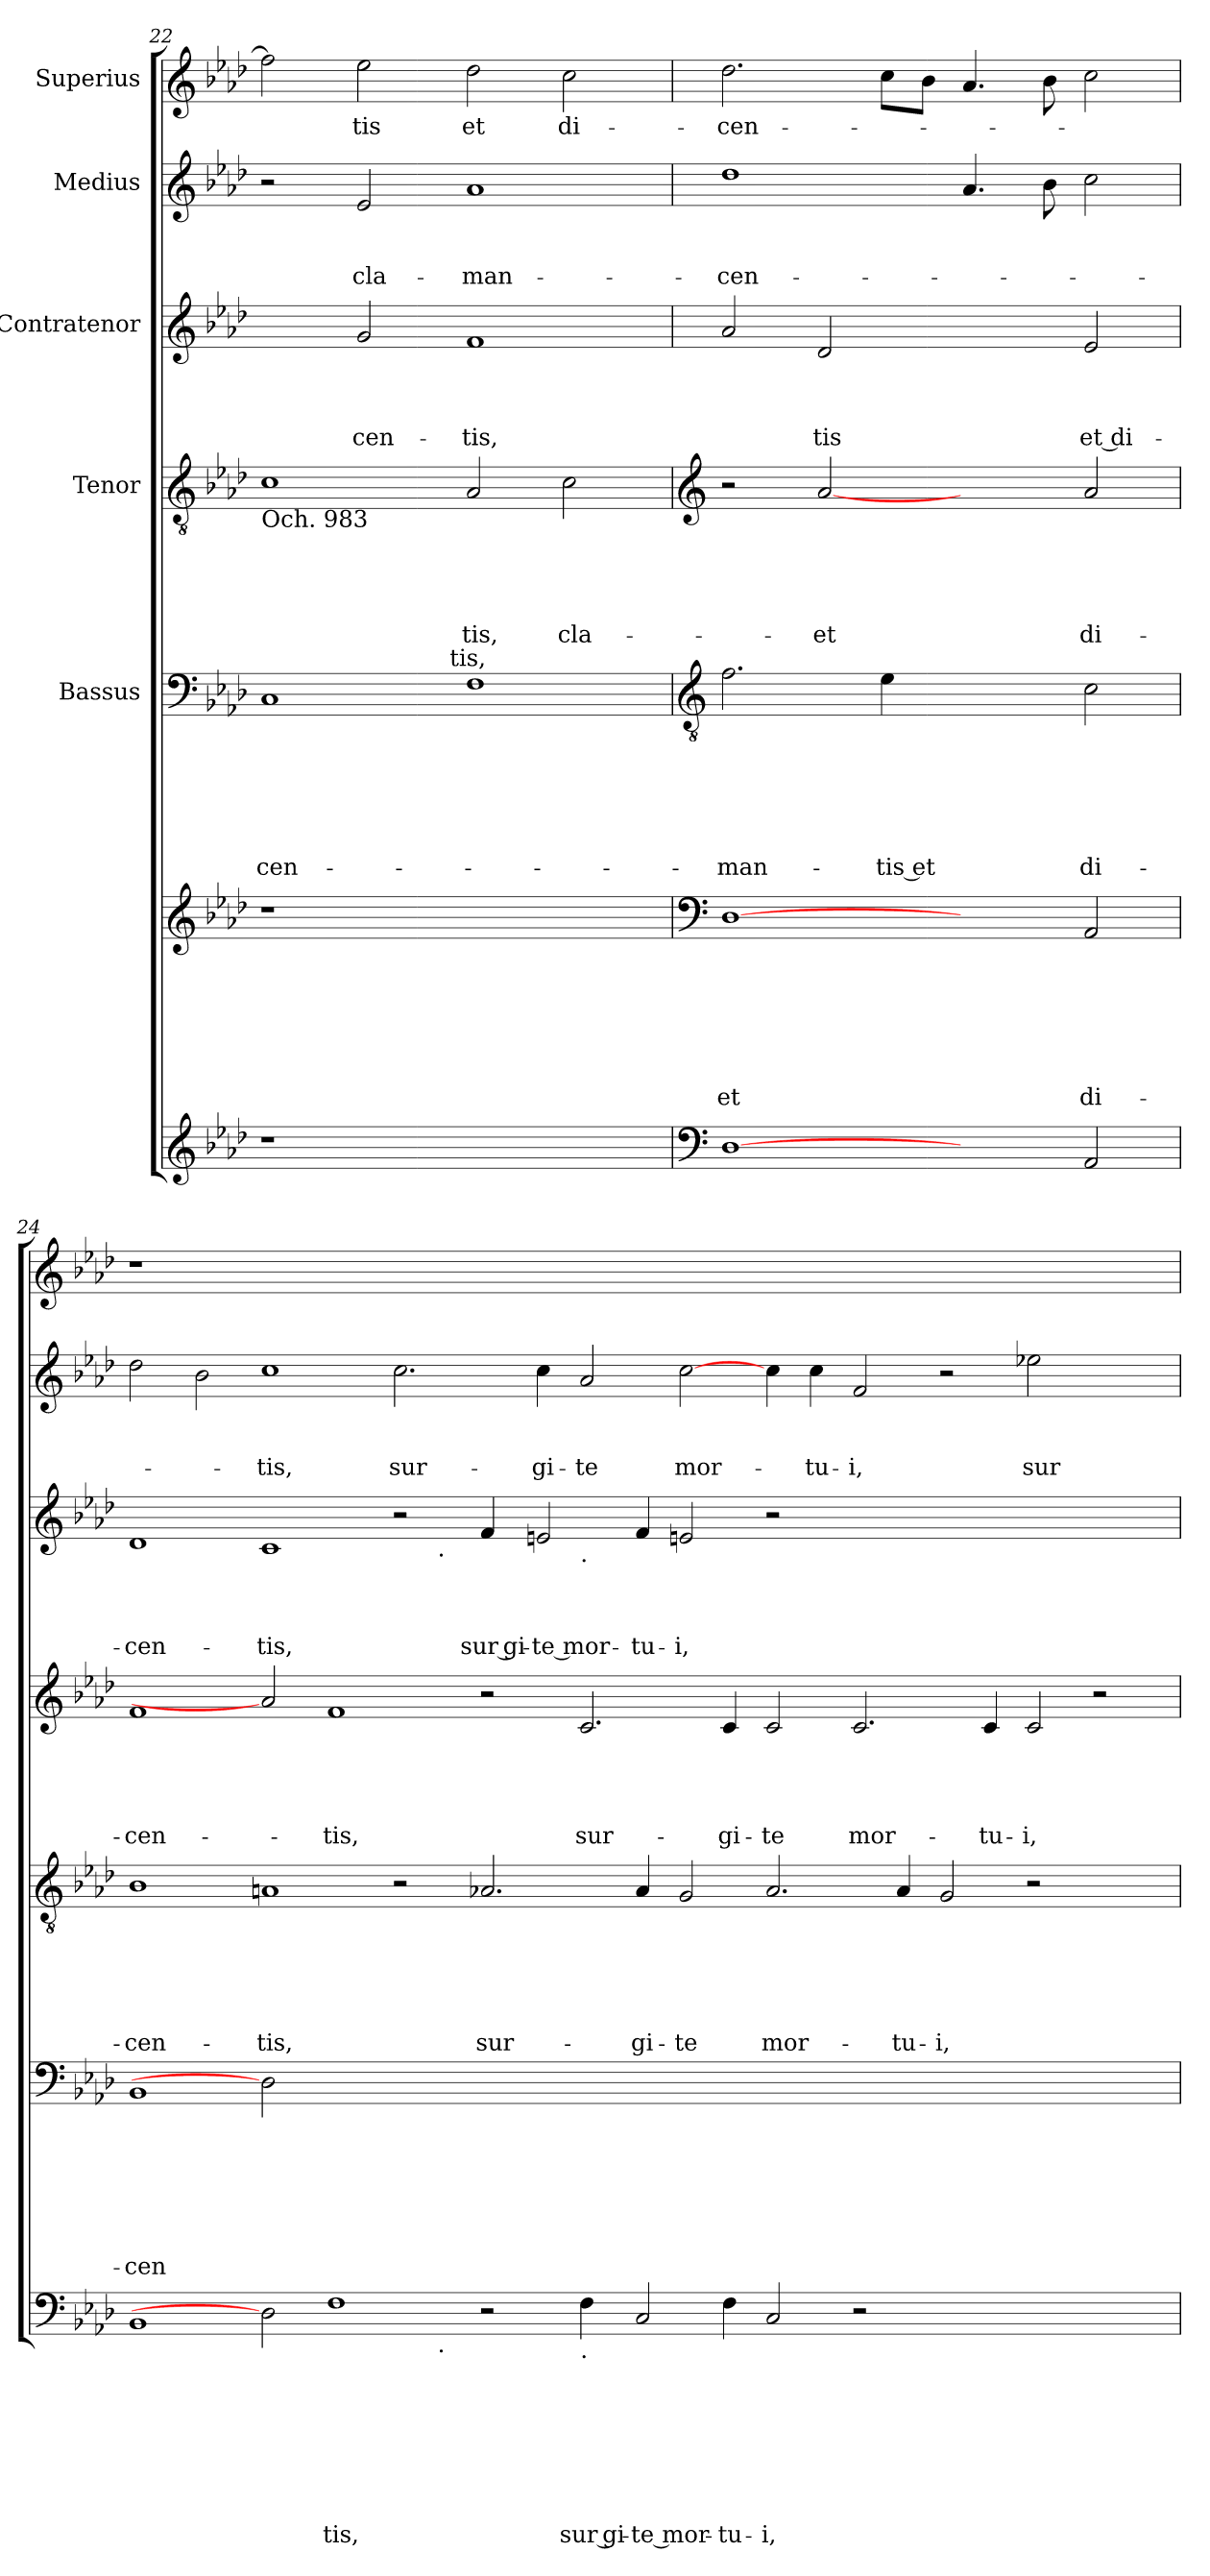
**kern	**text	**text	**text	**text	**text	**text	**text	**text	**kern	**text	**text	**text	**text	**text	**text	**text	**kern	**text	**text	**text	**text	**text	**text	**kern	**text	**text	**text	**text	**text	**kern	**text	**text	**text	**text	**kern	**text	**text	**text	**kern	**text
*part7	*part7	*part7	*part7	*part7	*part7	*part7	*part7	*part7	*part6	*part6	*part6	*part6	*part6	*part6	*part6	*part6	*part5	*part5	*part5	*part5	*part5	*part5	*part5	*part4	*part4	*part4	*part4	*part4	*part4	*part3	*part3	*part3	*part3	*part3	*part2	*part2	*part2	*part2	*part1	*part1
*staff7	*staff7	*staff7	*staff7	*staff7	*staff7	*staff7	*staff7	*staff7	*staff6	*staff6	*staff6	*staff6	*staff6	*staff6	*staff6	*staff6	*staff5	*staff5	*staff5	*staff5	*staff5	*staff5	*staff5	*staff4	*staff4	*staff4	*staff4	*staff4	*staff4	*staff3	*staff3	*staff3	*staff3	*staff3	*staff2	*staff2	*staff2	*staff2	*staff1	*staff1
*	*	*	*	*	*	*	*	*	*	*	*	*	*	*	*	*	*I"Bassus	*	*	*	*	*	*	*I"Tenor	*	*	*	*	*	*I"Contratenor	*	*	*	*	*I"Medius	*	*	*	*I"Superius	*
*clefG2	*	*	*	*	*	*	*	*	*clefG2	*	*	*	*	*	*	*	*clefF4	*	*	*	*	*	*	*clefGv2	*	*	*	*	*	*clefG2	*	*	*	*	*clefG2	*	*	*	*clefG2	*
*k[b-e-a-d-]	*	*	*	*	*	*	*	*	*k[b-e-a-d-]	*	*	*	*	*	*	*	*k[b-e-a-d-]	*	*	*	*	*	*	*k[b-e-a-d-]	*	*	*	*	*	*k[b-e-a-d-]	*	*	*	*	*k[b-e-a-d-]	*	*	*	*k[b-e-a-d-]	*
*A-:	*	*	*	*	*	*	*	*	*A-:	*	*	*	*	*	*	*	*A-:	*	*	*	*	*	*	*A-:	*	*	*	*	*	*A-:	*	*	*	*	*A-:	*	*	*	*A-:	*
=22	=22	=22	=22	=22	=22	=22	=22	=22	=22	=22	=22	=22	=22	=22	=22	=22	=22	=22	=22	=22	=22	=22	=22	=22	=22	=22	=22	=22	=22	=22	=22	=22	=22	=22	=22	=22	=22	=22	=22	=22
!	!	!	!	!	!	!	!	!	!	!	!	!	!	!	!	!	!	!	!	!	!	!	!	!LO:TX:b:t=Och. 983	!	!	!	!	!	!	!	!	!	!	!	!	!	!	!	!
!	!	!	!	!	!	!	!	!	!	!	!	!	!	!	!	!	!LO:TX:a:t=cen	!	!	!	!	!	!	!	!	!	!	!	!	!	!	!	!	!	!	!	!	!	!	!
!	!	!	!	!	!	!	!	!	!	!	!	!	!	!	!	!	!	!	!	!	!	!	!LO:LY:b	!	!	!	!	!	!	!	!	!	!	!	!	!	!	!	!	!
*	*	*	*	*	*	*	*	*	*	*	*	*	*	*	*	*	*^	*	*	*	*	*	*	*	*	*	*	*	*	*	*	*	*	*	*	*	*	*	*	*
1r	.	.	.	.	.	.	.	.	1r	.	.	.	.	.	.	.	1C	2ryy	.	.	.	.	.	-cen-	1c	.	.	.	.	.	2ryy	.	.	.	.	2r	.	.	.	2ff\]	.
!	!	!	!	!	!	!	!	!	!	!	!	!	!	!	!	!	!	!	!	!	!	!	!	!	!	!	!	!	!	!	!	!	!	!	!LO:LY:b:rj	!	!	!	!LO:LY:b	!	!LO:LY:b
.	.	.	.	.	.	.	.	.	.	.	.	.	.	.	.	.	.	4...ryy	.	.	.	.	.	.	.	.	.	.	.	.	2g/	.	.	.	-cen-	2e-/	.	.	cla-	2ee-\	-tis
!	!	!	!	!	!	!	!	!	!	!	!	!	!	!	!	!	!	!LO:TX:a:t=tis,	!	!	!	!	!	!	!	!	!	!	!	!	!	!	!	!	!	!	!	!	!	!	!
.	.	.	.	.	.	.	.	.	.	.	.	.	.	.	.	.	.	1ryy	.	.	.	.	.	.	.	.	.	.	.	.	.	.	.	.	.	.	.	.	.	.	.
!	!	!	!	!	!	!	!	!	!	!	!	!	!	!	!	!	!	!	!	!	!	!	!	!	!	!	!	!	!	!LO:LY:b	!	!	!	!	!LO:LY:b	!	!	!	!LO:LY:b	!	!LO:LY:b
1ryy	.	.	.	.	.	.	.	.	1ryy	.	.	.	.	.	.	.	1F	.	.	.	.	.	.	.	2A-/	.	.	.	.	-tis,	1f	.	.	.	-tis,	1a-	.	.	-man-	2dd-\	et
!	!	!	!	!	!	!	!	!	!	!	!	!	!	!	!	!	!	!	!	!	!	!	!	!	!	!	!	!	!	!LO:LY:b	!	!	!	!	!	!	!	!	!	!	!LO:LY:b
.	.	.	.	.	.	.	.	.	.	.	.	.	.	.	.	.	.	.	.	.	.	.	.	.	2c\	.	.	.	.	cla-	.	.	.	.	.	.	.	.	.	2cc\	di-
.	.	.	.	.	.	.	.	.	.	.	.	.	.	.	.	.	.	32ryy	.	.	.	.	.	.	.	.	.	.	.	.	.	.	.	.	.	.	.	.	.	.	.
*	*	*	*	*	*	*	*	*	*	*	*	*	*	*	*	*	*v	*v	*	*	*	*	*	*	*	*	*	*	*	*	*	*	*	*	*	*	*	*	*	*	*
!!LO:LB:g=z
=23	=23	=23	=23	=23	=23	=23	=23	=23	=23	=23	=23	=23	=23	=23	=23	=23	=23	=23	=23	=23	=23	=23	=23	=23	=23	=23	=23	=23	=23	=23	=23	=23	=23	=23	=23	=23	=23	=23	=23	=23
*clefF4	*	*	*	*	*	*	*	*	*clefF4	*	*	*	*	*	*	*	*clefGv2	*	*	*	*	*	*	*clefG2	*	*	*	*	*	*	*	*	*	*	*	*	*	*	*	*
*	*	*	*	*	*	*	*	*	*	*	*	*	*	*	*	*	*^	*	*	*	*	*	*	*	*	*	*	*	*	*	*	*	*	*	*	*	*	*	*	*
!	!	!	!	!	!	!	!	!	!	!	!	!	!	!	!	!LO:LY:b	!	!	!	!	!	!	!	!LO:LY:b	!	!	!	!	!	!	!	!	!	!	!	!	!	!	!LO:LY:b	!	!LO:LY:b
*	*	*	*	*	*	*	*	*	*	*	*	*	*	*	*	*	*v	*v	*	*	*	*	*	*	*	*	*	*	*	*	*	*	*	*	*	*	*	*	*	*	*
[1D-	.	.	.	.	.	.	.	.	[1D-	.	.	.	.	.	.	et	2.f\	.	.	.	.	.	-man-	2r	.	.	.	.	.	2a-/	.	.	.	.	1dd-	.	.	-cen-	2.dd-\	-cen-
!	!	!	!	!	!	!	!	!	!	!	!	!	!	!	!	!	!	!	!	!	!	!	!	!	!	!	!	!	!LO:LY:b	!	!	!	!	!LO:LY:b	!	!	!	!	!	!
.	.	.	.	.	.	.	.	.	.	.	.	.	.	.	.	.	.	.	.	.	.	.	.	[2a-	.	.	.	.	-et	2d-/	.	.	.	tis	.	.	.	.	.	.
!	!	!	!	!	!	!	!	!	!	!	!	!	!	!	!	!	!	!	!	!	!	!	!LO:LY:b	!	!	!	!	!	!	!	!	!	!	!	!	!	!	!	!	!
.	.	.	.	.	.	.	.	.	.	.	.	.	.	.	.	.	4e-\	.	.	.	.	.	-tis et	.	.	.	.	.	.	.	.	.	.	.	.	.	.	.	8cc\L	.
.	.	.	.	.	.	.	.	.	.	.	.	.	.	.	.	.	.	.	.	.	.	.	.	.	.	.	.	.	.	.	.	.	.	.	.	.	.	.	8b-\J	.
2ryy	.	.	.	.	.	.	.	.	2ryy	.	.	.	.	.	.	.	2ryy	.	.	.	.	.	.	2ryy	.	.	.	.	.	2ryy	.	.	.	.	4.a-/	.	.	.	4.a-/	.
.	.	.	.	.	.	.	.	.	.	.	.	.	.	.	.	.	.	.	.	.	.	.	.	.	.	.	.	.	.	.	.	.	.	.	8b-\	.	.	.	8b-\	.
!	!	!	!	!	!	!	!	!	!	!	!	!	!	!	!	!LO:LY:b	!	!	!	!	!	!	!LO:LY:b	!	!	!	!	!	!LO:LY:b	!	!	!	!	!LO:LY:b:rj	!	!	!	!	!	!
2AA-/	.	.	.	.	.	.	.	.	2AA-/	.	.	.	.	.	.	di-	2c\	.	.	.	.	.	di-	2a-/	.	.	.	.	di-	2e-/	.	.	.	et di-	2cc\	.	.	.	2cc\	.
=24	=24	=24	=24	=24	=24	=24	=24	=24	=24	=24	=24	=24	=24	=24	=24	=24	=24	=24	=24	=24	=24	=24	=24	=24	=24	=24	=24	=24	=24	=24	=24	=24	=24	=24	=24	=24	=24	=24	=24	=24
!	!	!	!	!	!	!	!	!	!	!	!	!	!	!	!	!LO:LY:b	!	!	!	!	!	!	!LO:LY:b	!	!	!	!	!	!LO:LY:b	!	!	!	!	!LO:LY:b	!	!	!	!	!	!
*^	*	*	*	*	*	*	*	*	*	*	*	*	*	*	*	*	*	*	*	*	*	*	*	*	*	*	*	*	*	*^	*	*	*	*	*	*	*	*	*	*
*	*	*	*	*	*	*	*	*	*	*	*	*	*	*	*	*	*	*	*	*	*	*	*	*	*	*	*	*	*	*	*	*^	*	*	*	*	*	*	*	*	*	*
1BB-	1ryy	.	.	.	.	.	.	.	.	1BB-	.	.	.	.	.	.	-cen	1B-	.	.	.	.	.	-cen-	1f	.	.	.	.	-cen-	1d-	1ryy	0.ryy	.	.	.	-cen-	2dd-\	.	.	.	1r	.
.	.	.	.	.	.	.	.	.	.	.	.	.	.	.	.	.	.	.	.	.	.	.	.	.	.	.	.	.	.	.	.	.	.	.	.	.	.	2b-\	.	.	.	.	.
!	!	!	!	!	!	!	!	!	!	!	!	!	!	!	!	!	!	!	!	!	!	!	!	!LO:LY:b	!	!	!	!	!	!	!	!	!	!	!	!	!LO:LY:b	!	!	!	!LO:LY:b	!	!
2D-]	1ryy	.	.	.	.	.	.	.	.	2D-]	.	.	.	.	.	.	.	1An	.	.	.	.	.	-tis,	2a-]	.	.	.	.	.	1c	1ryy	.	.	.	.	-tis,	1cc	.	.	-tis,	00ryy	.
!	!	!	!	!	!	!	!	!	!LO:LY:b	!	!	!	!	!	!	!	!	!	!	!	!	!	!	!	!	!	!	!	!	!LO:LY:b	!	!	!	!	!	!	!	!	!	!	!	!	!
1F	.	.	.	.	.	.	.	.	tis,	00ryy	.	.	.	.	.	.	.	.	.	.	.	.	.	.	1f	.	.	.	.	-tis,	.	.	.	.	.	.	.	.	.	.	.	.	.
!	!	!	!	!	!	!	!	!	!	!	!	!	!	!	!	!	!	!	!	!	!	!	!	!	!	!	!	!	!	!	!	!	!	!	!	!	!	!	!	!	!LO:LY:b	!	!
.	4ryy	.	.	.	.	.	.	.	.	.	.	.	.	.	.	.	.	2r	.	.	.	.	.	.	.	.	.	.	.	.	2r	4ryy	.	.	.	.	.	2.cc\	.	.	sur-	.	.
!	!	!	!	!	!	!	!	!	!	!	!	!	!	!	!	!	!	!	!	!	!	!	!	!	!	!	!	!	!	!	!	!LO:TX:b:t=.	!	!	!	!	!	!	!	!	!	!	!
!	!LO:TX:b:t=.	!	!	!	!	!	!	!	!	!	!	!	!	!	!	!	!	!	!	!	!	!	!	!	!	!	!	!	!	!	!	!	!	!	!	!	!	!	!	!	!	!	!
.	1ryy	.	.	.	.	.	.	.	.	.	.	.	.	.	.	.	.	.	.	.	.	.	.	.	.	.	.	.	.	.	.	1ryy	.	.	.	.	.	.	.	.	.	.	.
!	!	!	!	!	!	!	!	!	!	!	!	!	!	!	!	!	!	!	!	!	!	!	!	!LO:LY:b	!	!	!	!	!	!	!	!	!	!	!	!	!LO:LY:b:rj	!	!	!	!	!	!
2r	.	.	.	.	.	.	.	.	.	.	.	.	.	.	.	.	.	2.A-X/	.	.	.	.	.	sur-	2r	.	.	.	.	.	4f/	.	.	.	.	.	sur gi-	.	.	.	.	.	.
!	!	!	!	!	!	!	!	!	!	!	!	!	!	!	!	!	!	!	!	!	!	!	!	!	!	!	!	!	!	!	!	!	!	!	!	!	!LO:LY:b	!	!	!	!LO:LY:b	!	!
.	.	.	.	.	.	.	.	.	.	.	.	.	.	.	.	.	.	.	.	.	.	.	.	.	.	.	.	.	.	.	2en/	.	.	.	.	.	-te mor-	4cc\	.	.	-gi-	.	.
!	!	!	!	!	!	!	!	!	!	!	!	!	!	!	!	!	!	!	!	!	!	!	!	!	!	!	!	!	!	!	!	!	!LO:TX:b:t=.	!	!	!	!	!	!	!	!	!	!
!LO:TX:b:t=.	!	!	!	!	!	!	!	!	!	!	!	!	!	!	!	!	!	!	!	!	!	!	!	!	!	!	!	!	!	!	!	!	!	!	!	!	!	!	!	!	!	!	!
!	!	!	!	!	!	!	!	!	!LO:LY:b:rj	!	!	!	!	!	!	!	!	!	!	!	!	!	!	!	!	!	!	!	!	!LO:LY:b	!	!	!	!	!	!	!	!	!	!	!LO:LY:b	!	!
4F\	.	.	.	.	.	.	.	.	sur gi-	.	.	.	.	.	.	.	.	.	.	.	.	.	.	.	2.c/	.	.	.	.	sur-	.	.	2%7ryy	.	.	.	.	2a-/	.	.	-te	.	.
!	!	!	!	!	!	!	!	!	!LO:LY:b	!	!	!	!	!	!	!	!	!	!	!	!	!	!	!LO:LY:b	!	!	!	!	!	!	!	!	!	!	!	!	!LO:LY:b	!	!	!	!	!	!
2C/	1ryy	.	.	.	.	.	.	.	-te mor-	.	.	.	.	.	.	.	.	4A-/	.	.	.	.	.	-gi-	.	.	.	.	.	.	4f/	1ryy	.	.	.	.	-tu-	.	.	.	.	.	.
!	!	!	!	!	!	!	!	!	!	!	!	!	!	!	!	!	!	!	!	!	!	!	!	!LO:LY:b	!	!	!	!	!	!	!	!	!	!	!	!	!LO:LY:b	!	!	!	!LO:LY:b	!	!
.	.	.	.	.	.	.	.	.	.	.	.	.	.	.	.	.	.	2G/	.	.	.	.	.	-te	.	.	.	.	.	.	2en/	.	.	.	.	.	-i,	[>2cc\	.	.	mor-	.	.
!	!	!	!	!	!	!	!	!	!LO:LY:b	!	!	!	!	!	!	!	!	!	!	!	!	!	!	!	!	!	!	!	!	!LO:LY:b	!	!	!	!	!	!	!	!	!	!	!	!	!
4F\	.	.	.	.	.	.	.	.	-tu-	.	.	.	.	.	.	.	.	.	.	.	.	.	.	.	4c/	.	.	.	.	-gi-	.	.	.	.	.	.	.	.	.	.	.	.	.
!	!	!	!	!	!	!	!	!	!LO:LY:b	!	!	!	!	!	!	!	!	!	!	!	!	!	!	!LO:LY:b	!	!	!	!	!	!LO:LY:b	!	!	!	!	!	!	!	!	!	!	!	!	!
2C/	.	.	.	.	.	.	.	.	-i,	.	.	.	.	.	.	.	.	2.A-/	.	.	.	.	.	mor-	2c/	.	.	.	.	-te	2r	.	.	.	.	.	.	4cc\	.	.	.	.	.
!	!	!	!	!	!	!	!	!	!	!	!	!	!	!	!	!	!	!	!	!	!	!	!	!	!	!	!	!	!	!	!	!	!	!	!	!	!	!	!	!	!LO:LY:b	!	!
.	1ryy	.	.	.	.	.	.	.	.	.	.	.	.	.	.	.	.	.	.	.	.	.	.	.	.	.	.	.	.	.	.	1ryy	.	.	.	.	.	4cc\	.	.	-tu-	.	.
!	!	!	!	!	!	!	!	!	!	!	!	!	!	!	!	!	!	!	!	!	!	!	!	!	!	!	!	!	!	!LO:LY:b	!	!	!	!	!	!	!	!	!	!	!LO:LY:b	!	!
2r	.	.	.	.	.	.	.	.	.	.	.	.	.	.	.	.	.	.	.	.	.	.	.	.	2.c/	.	.	.	.	mor-	0ryy	.	.	.	.	.	.	2f/	.	.	-i,	.	.
!	!	!	!	!	!	!	!	!	!	!	!	!	!	!	!	!	!	!	!	!	!	!	!	!LO:LY:b	!	!	!	!	!	!	!	!	!	!	!	!	!	!	!	!	!	!	!
.	.	.	.	.	.	.	.	.	.	.	.	.	.	.	.	.	.	4A-/	.	.	.	.	.	-tu-	.	.	.	.	.	.	.	.	.	.	.	.	.	.	.	.	.	.	.
!	!	!	!	!	!	!	!	!	!	!	!	!	!	!	!	!	!	!	!	!	!	!	!	!LO:LY:b	!	!	!	!	!	!	!	!	!	!	!	!	!	!	!	!	!	!	!
1.ryy	.	.	.	.	.	.	.	.	.	.	.	.	.	.	.	.	.	2G/	.	.	.	.	.	-i,	.	.	.	.	.	.	.	.	.	.	.	.	.	2r	.	.	.	1.ryy	.
!	!	!	!	!	!	!	!	!	!	!	!	!	!	!	!	!	!	!	!	!	!	!	!	!	!	!	!	!	!	!LO:LY:b	!	!	!	!	!	!	!	!	!	!	!	!	!
.	1ryy	.	.	.	.	.	.	.	.	.	.	.	.	.	.	.	.	.	.	.	.	.	.	.	4c/	.	.	.	.	-tu-	.	1ryy	.	.	.	.	.	.	.	.	.	.	.
!	!	!	!	!	!	!	!	!	!	!	!	!	!	!	!	!	!	!	!	!	!	!	!	!	!	!	!	!	!	!LO:LY:b	!	!	!	!	!	!	!	!	!	!	!LO:LY:b	!	!
.	.	.	.	.	.	.	.	.	.	1ryy	.	.	.	.	.	.	.	2r	.	.	.	.	.	.	2c/	.	.	.	.	-i,	.	.	.	.	.	.	.	2ee-X\	.	.	sur-	.	.
.	.	.	.	.	.	.	.	.	.	.	.	.	.	.	.	.	.	2ryy	.	.	.	.	.	.	2r	.	.	.	.	.	.	.	.	.	.	.	.	2ryy	.	.	.	.	.
.	4ryy	.	.	.	.	.	.	.	.	.	.	.	.	.	.	.	.	.	.	.	.	.	.	.	.	.	.	.	.	.	.	4ryy	.	.	.	.	.	.	.	.	.	.	.
*v	*v	*	*	*	*	*	*	*	*	*	*	*	*	*	*	*	*	*	*	*	*	*	*	*	*	*	*	*	*	*	*v	*v	*v	*	*	*	*	*	*	*	*	*	*
=	=	=	=	=	=	=	=	=	=	=	=	=	=	=	=	=	=	=	=	=	=	=	=	=	=	=	=	=	=	=	=	=	=	=	=	=	=	=	=	=
*-	*-	*-	*-	*-	*-	*-	*-	*-	*-	*-	*-	*-	*-	*-	*-	*-	*-	*-	*-	*-	*-	*-	*-	*-	*-	*-	*-	*-	*-	*-	*-	*-	*-	*-	*-	*-	*-	*-	*-	*-
